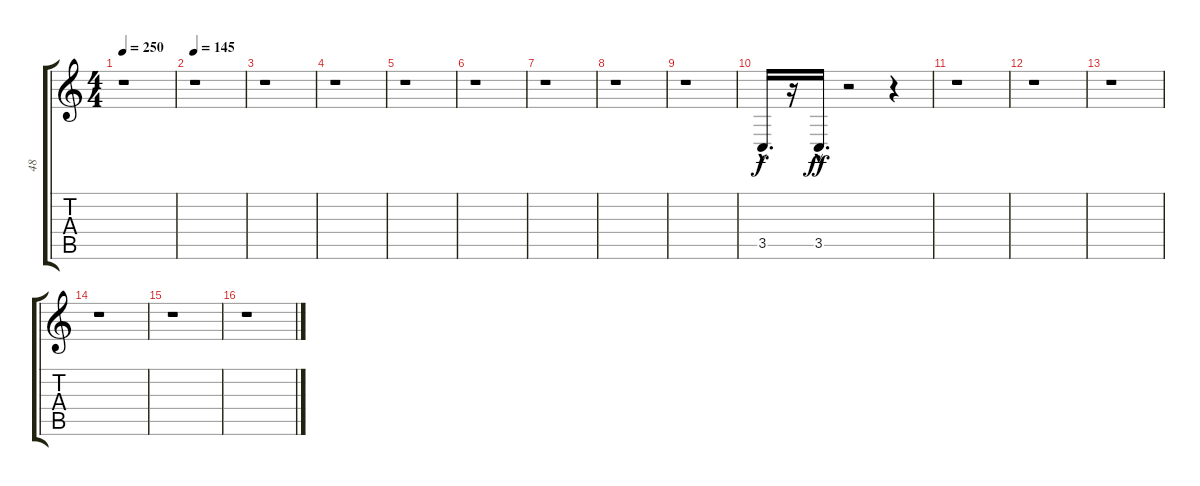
\track ("48" "48") {instrument voiceoohs}
\staff {score tabs}
\tuning (E4 B3 G3 D3 A2 E2) {hide}
\ts (4 4)
\tempo 250
\clef g2
\ks c
r.1{dy f instrument voiceoohs} |
\tempo 145
r.1 |
r.1 |
r.1 |
r.1 |
r.1 |
r.1 |
r.1 |
r.1 |
3.5{hac}.16{d} r.16 3.5{hac}.16{d dy ff} r.2 r.4 |
r.1 |
r.1 |
r.1 |
r.1 |
r.1 |
r.1
